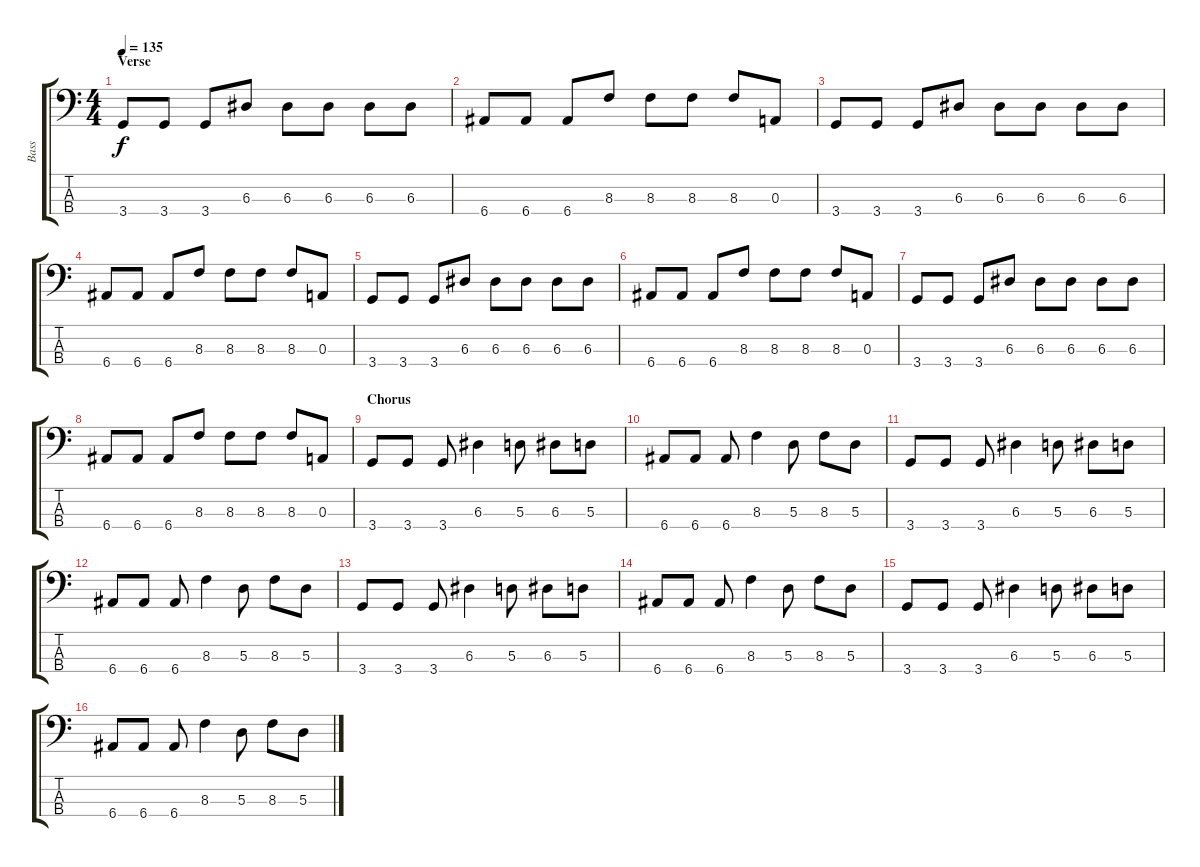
\track ("Bass" "Bass") {instrument electricbassfinger}
\staff {score tabs}
\tuning (G2 D2 A1 E1) {hide}
\ts (4 4)
\section ("" "Verse")
\tempo 135
\clef f4
\ks c
3.4.8{dy f} 3.4.8 3.4.8 6.3.8 6.3.8 6.3.8 6.3.8 6.3.8 |
6.4.8 6.4.8 6.4.8 8.3.8 8.3.8 8.3.8 8.3.8 0.3.8 |
3.4.8 3.4.8 3.4.8 6.3.8 6.3.8 6.3.8 6.3.8 6.3.8 |
6.4.8 6.4.8 6.4.8 8.3.8 8.3.8 8.3.8 8.3.8 0.3.8 |
3.4.8 3.4.8 3.4.8 6.3.8 6.3.8 6.3.8 6.3.8 6.3.8 |
6.4.8 6.4.8 6.4.8 8.3.8 8.3.8 8.3.8 8.3.8 0.3.8 |
3.4.8 3.4.8 3.4.8 6.3.8 6.3.8 6.3.8 6.3.8 6.3.8 |
6.4.8 6.4.8 6.4.8 8.3.8 8.3.8 8.3.8 8.3.8 0.3.8 |
\section ("" "Chorus")
3.4.8 3.4.8 3.4.8 6.3.4 5.3.8 6.3.8 5.3.8 |
6.4.8 6.4.8 6.4.8 8.3.4 5.3.8 8.3.8 5.3.8 |
3.4.8 3.4.8 3.4.8 6.3.4 5.3.8 6.3.8 5.3.8 |
6.4.8 6.4.8 6.4.8 8.3.4 5.3.8 8.3.8 5.3.8 |
3.4.8 3.4.8 3.4.8 6.3.4 5.3.8 6.3.8 5.3.8 |
6.4.8 6.4.8 6.4.8 8.3.4 5.3.8 8.3.8 5.3.8 |
3.4.8 3.4.8 3.4.8 6.3.4 5.3.8 6.3.8 5.3.8 |
6.4.8 6.4.8 6.4.8 8.3.4 5.3.8 8.3.8 5.3.8
